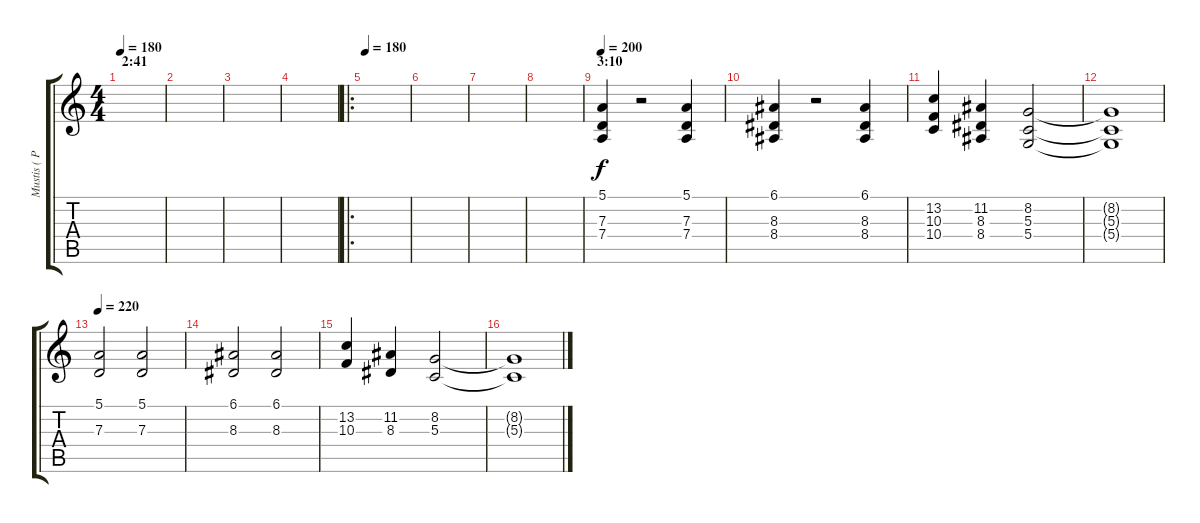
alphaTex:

\track ("Mustis ( Pad 2)" "Mustis ( P") {instrument choiraahs}
\staff {score tabs}
\tuning (E4 B3 G3 D3 A2 E2) {hide}
\ts (4 4)
\section ("" "2:41")
\tempo 180
\clef g2
\ks c
|
|
|
|
\ro
\tempo 180
|
|
|
|
\section ("" "3:10")
\tempo 200
(5.1 7.3 7.4).4 r.2 (5.1 7.3 7.4).4 |
(6.1 8.3 8.4).4 r.2 (6.1 8.3 8.4).4 |
(13.2 10.3 10.4).4 (11.2 8.3 8.4).4 (8.2 5.3 5.4).2 |
(8.2{t} 5.3{t} 5.4{t}).1 |
\tempo 220
(5.1 7.3).2 (5.1 7.3).2 |
(6.1 8.3).2 (6.1 8.3).2 |
(13.2 10.3).4 (11.2 8.3).4 (8.2 5.3).2 |
(8.2{t} 5.3{t}).1
